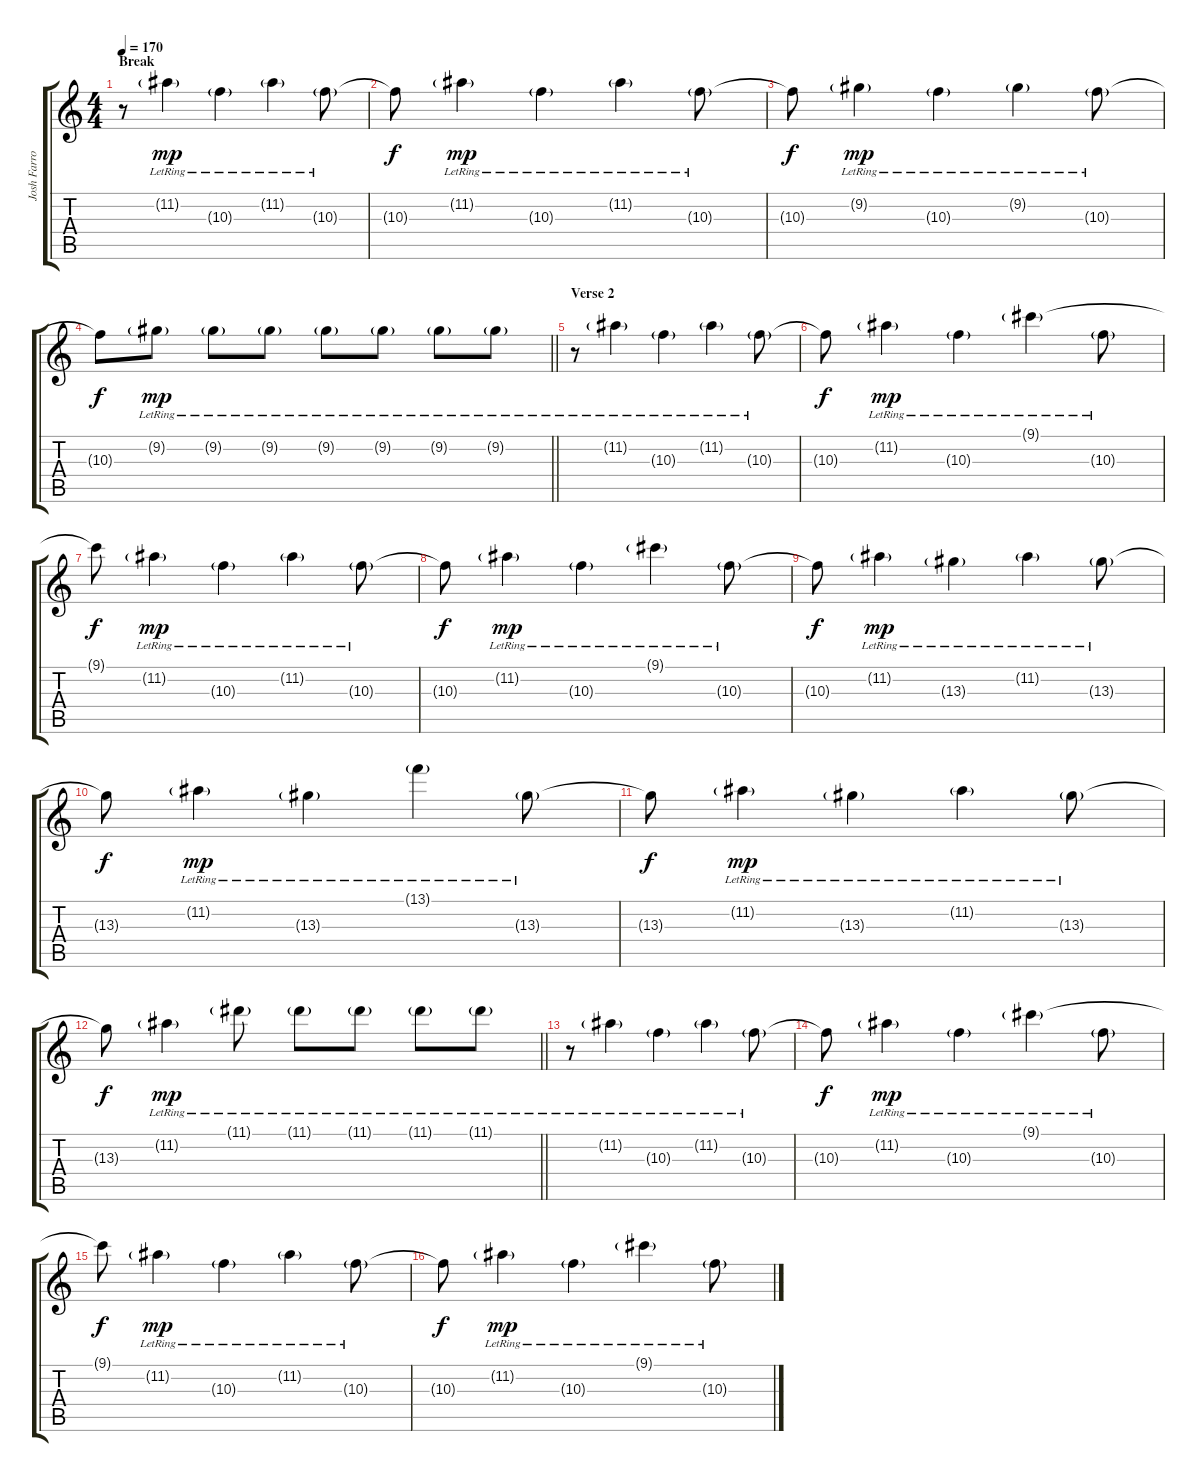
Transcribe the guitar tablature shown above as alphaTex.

\track ("Josh Farro FX" "Josh Farro") {instrument distortionguitar}
\staff {score tabs}
\tuning (E4 B3 G3 D3 A2 D2) {hide}
\ts (4 4)
\section ("" "Break")
\tempo 170
\clef g2
\ks c
r.8{dy f volume 13 balance 8 instrument electricguitarjazz} 11.2{g lr}.4{dy mp} 10.3{g lr}.4 11.2{g lr}.4 10.3{g lr}.8 |
10.3{t}.8{dy f} 11.2{g lr}.4{dy mp} 10.3{g lr}.4 11.2{g lr}.4 10.3{g lr}.8 |
10.3{t}.8{dy f} 9.2{g lr}.4{dy mp} 10.3{g lr}.4 9.2{g lr}.4 10.3{g lr}.8 |
\barLineRight lightlight
10.3{t}.8{dy f} 9.2{g lr}.8{dy mp volume 6} 9.2{g lr}.8 9.2{g lr}.8 9.2{g lr}.8 9.2{g lr}.8 9.2{g lr}.8 9.2{g lr}.8 |
\section ("" "Verse 2")
r.8{volume 11} 11.2{g lr}.4 10.3{g lr}.4 11.2{g lr}.4 10.3{g lr}.8 |
10.3{t}.8{dy f} 11.2{g lr}.4{dy mp} 10.3{g lr}.4 9.1{g lr}.4 10.3{g lr}.8 |
9.1{t}.8{dy f} 11.2{g lr}.4{dy mp} 10.3{g lr}.4 11.2{g lr}.4 10.3{g lr}.8 |
10.3{t}.8{dy f} 11.2{g lr}.4{dy mp} 10.3{g lr}.4 9.1{g lr}.4 10.3{g lr}.8 |
10.3{t}.8{dy f} 11.2{g lr}.4{dy mp} 13.3{g lr}.4 11.2{g lr}.4 13.3{g lr}.8 |
13.3{t}.8{dy f} 11.2{g lr}.4{dy mp} 13.3{g lr}.4 13.1{g lr}.4 13.3{g lr}.8 |
13.3{t}.8{dy f} 11.2{g lr}.4{dy mp} 13.3{g lr}.4 11.2{g lr}.4 13.3{g lr}.8 |
\barLineRight lightlight
13.3{t}.8{dy f} 11.2{g lr}.4{dy mp} 11.1{g lr}.8{volume 6} 11.1{g lr}.8 11.1{g lr}.8 11.1{g lr}.8 11.1{g lr}.8 |
r.8{volume 11} 11.2{g lr}.4 10.3{g lr}.4 11.2{g lr}.4 10.3{g lr}.8 |
10.3{t}.8{dy f} 11.2{g lr}.4{dy mp} 10.3{g lr}.4 9.1{g lr}.4 10.3{g lr}.8 |
9.1{t}.8{dy f} 11.2{g lr}.4{dy mp} 10.3{g lr}.4 11.2{g lr}.4 10.3{g lr}.8 |
10.3{t}.8{dy f} 11.2{g lr}.4{dy mp} 10.3{g lr}.4 9.1{g lr}.4 10.3{g lr}.8
